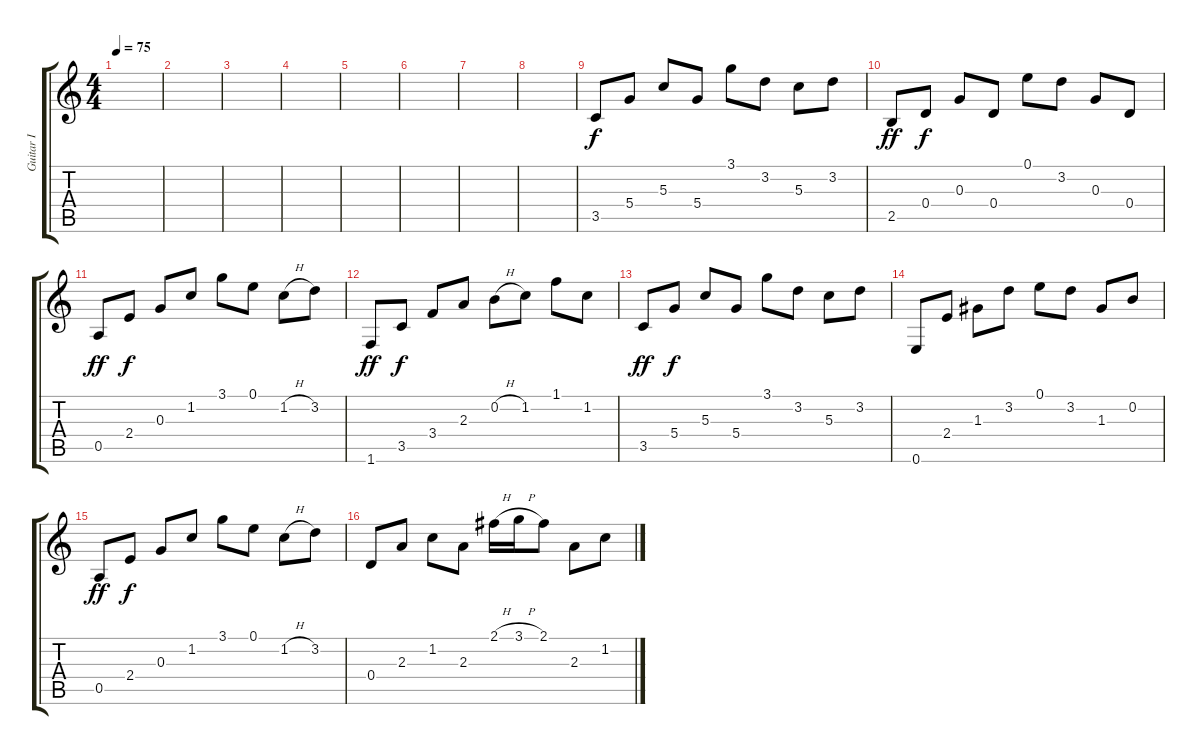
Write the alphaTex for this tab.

\track ("Guitar I" "Guitar I") {instrument acousticguitarsteel}
\staff {score tabs}
\tuning (E4 B3 G3 D3 A2 E2) {hide}
\ts (4 4)
\tempo 75
\clef g2
\ks c
|
|
|
|
|
|
|
|
3.5.8 5.4.8{dy f} 5.3.8 5.4.8 3.1.8 3.2.8 5.3.8 3.2.8 |
2.5.8{dy ff} 0.4.8{dy f} 0.3.8 0.4.8 0.1.8 3.2.8 0.3.8 0.4.8 |
0.5.8{dy ff} 2.4.8{dy f} 0.3.8 1.2.8 3.1.8 0.1.8 1.2{h}.8 3.2.8 |
1.6.8{dy ff} 3.5.8{dy f} 3.4.8 2.3.8 0.2{h}.8 1.2.8 1.1.8 1.2.8 |
3.5.8{dy ff} 5.4.8{dy f} 5.3.8 5.4.8 3.1.8 3.2.8 5.3.8 3.2.8 |
0.6.8 2.4.8 1.3.8 3.2.8 0.1.8 3.2.8 1.3.8 0.2.8 |
0.5.8{dy ff} 2.4.8{dy f} 0.3.8 1.2.8 3.1.8 0.1.8 1.2{h}.8 3.2.8 |
0.4.8 2.3.8 1.2.8 2.3.8 2.1{h}.16 3.1{h}.16 2.1.8 2.3.8 1.2.8
